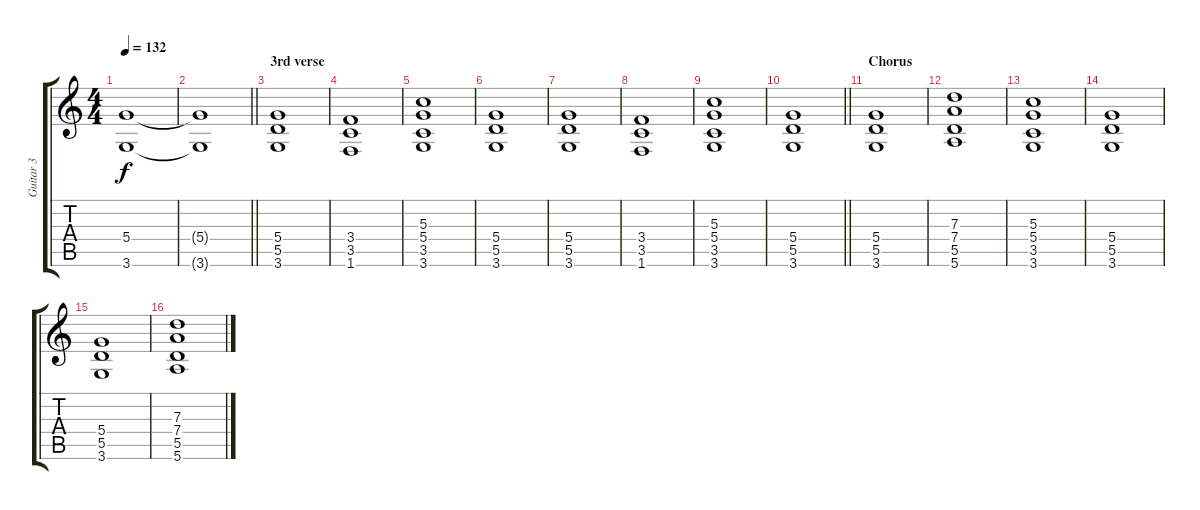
\track ("Guitar 3" "Guitar 3") {instrument distortionguitar}
\staff {score tabs}
\tuning (E4 B3 G3 D3 A2 E2) {hide}
\ts (4 4)
\tempo 132
\clef g2
\ks c
(5.4{t} 3.6{t}).1{dy f} |
\barLineRight lightlight
(5.4{t} 3.6{t}).1 |
\section ("" "3rd verse")
(5.4 5.5 3.6).1 |
(3.4 3.5 1.6).1 |
(5.3 5.4 3.5 3.6).1 |
(5.4 5.5 3.6).1 |
(5.4 5.5 3.6).1 |
(3.4 3.5 1.6).1 |
(5.3 5.4 3.5 3.6).1 |
\barLineRight lightlight
(5.4 5.5 3.6).1 |
\section ("" "Chorus")
(5.4 5.5 3.6).1 |
(7.3 7.4 5.5 5.6).1 |
(5.3 5.4 3.5 3.6).1 |
(5.4 5.5 3.6).1 |
(5.4 5.5 3.6).1 |
(7.3 7.4 5.5 5.6).1
